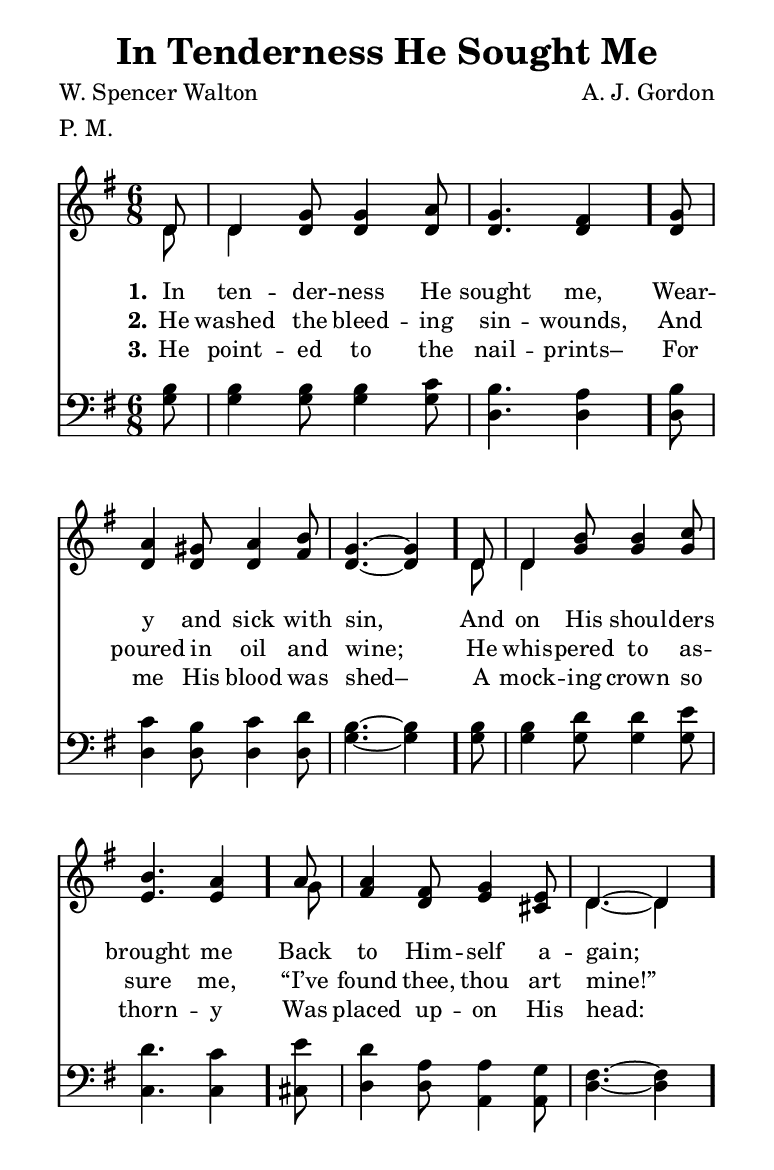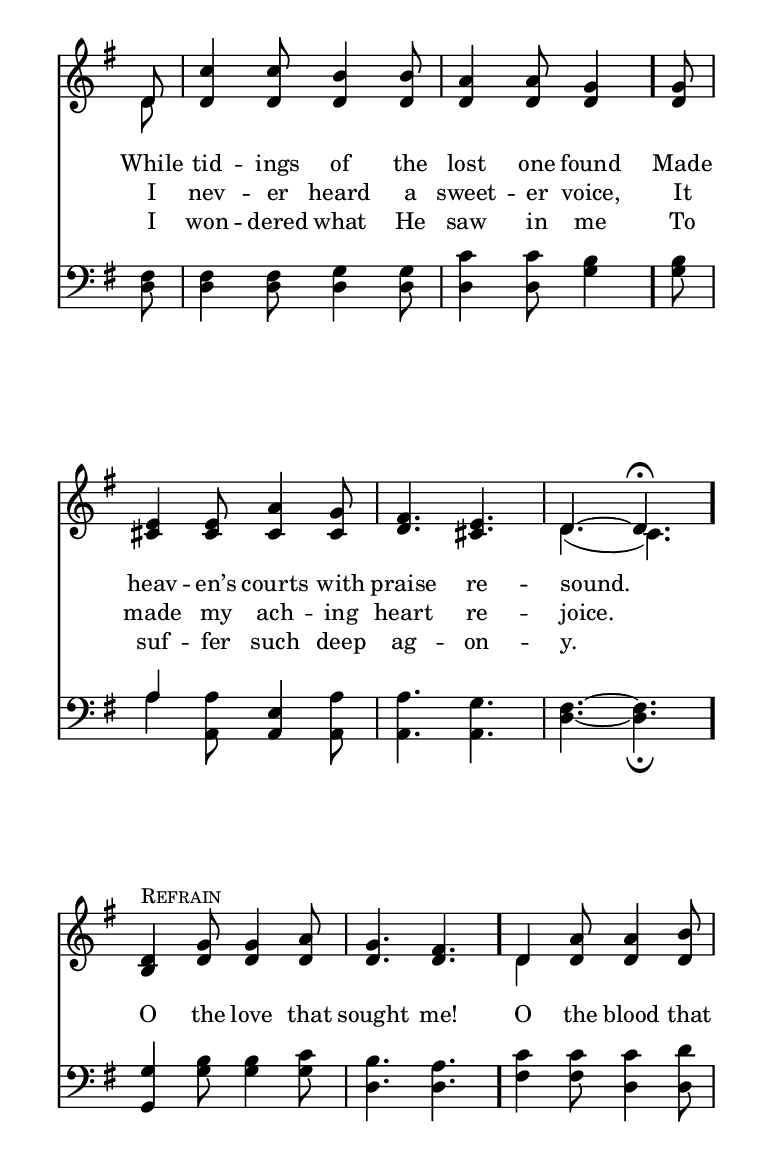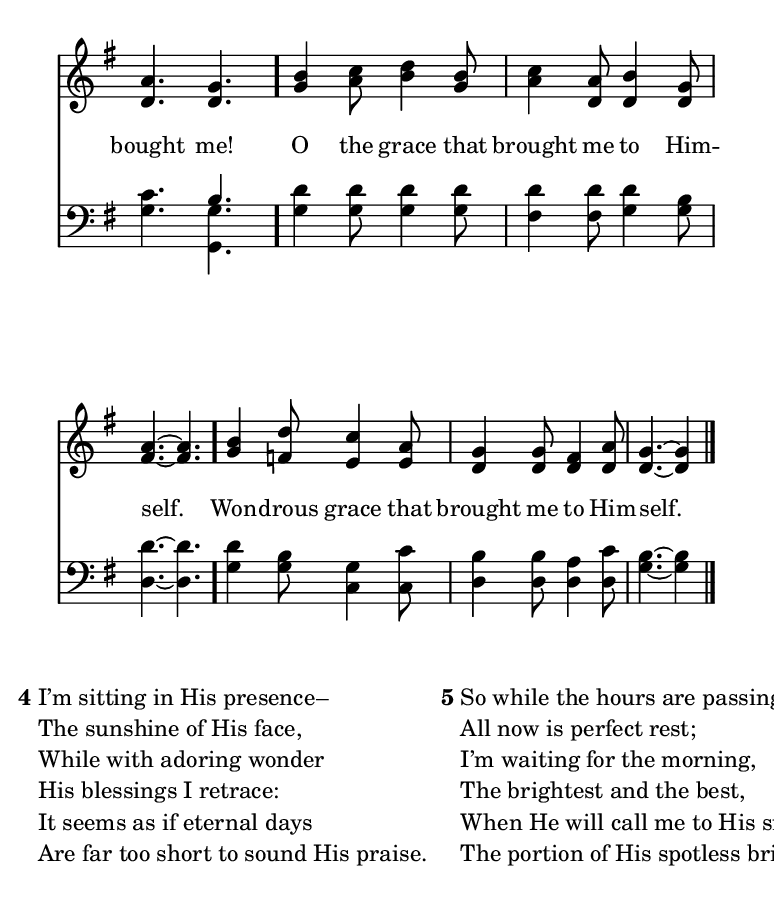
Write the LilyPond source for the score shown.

\include "common/global.ily"
\paper {
  \include "common/paper.ily"
  ragged-last-bottom = ##t
  systems-per-page = ##f
  page-count = ##f
  score-markup-spacing.padding = 3
  score-markup-spacing.basic-distance = 3
}

\header{
  %gospel
  hymnnumber = "168"
  title = "In Tenderness He Sought Me"
  tunename = ""
  meter = "P. M."
  poet = "W. Spencer Walton"
  composer = "A. J. Gordon"
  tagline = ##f
}

ta = { \tempo 8=150 }
tb = { \tempo 8=75 }

global = {
  \include "common/overrides.ily"
  \override Staff.TimeSignature.style = #'numbered
  \time 6/8
  \override Score.MetronomeMark.transparent = ##t % hide all fermata changes too
  \ta
  \key g \major
  \partial 8
  \autoBeamOff
}

patternAA = { c8 | c4 c8 c4 c8 | c4. c4 }
patternBA = { c8 | c4 c8 c4 c8 | c4 c8 c4 }
patternCA = { c8 | c4 c8 c4 c8 | c4. c4. | c4. c4. }

patternDA = { c4 c8 c4 c8 | c4. c4. }
patternDB = { c4 c8 c4 c8 | c4 c8 c4 c8 | c4. c4. }
patternDC = { c4 c8 c4 c8 | c4 c8 c4 c8 | c4. c4 }

notesSoprano = {
\global
\relative c' {

  \changePitch \patternAA { d | d g g a | g fis }
  \changePitch \patternAA { g | a gis a b | g ~ g  }
  \changePitch \patternAA { d | d b' b c | b a }
  \changePitch \patternAA { a | a fis g e | d ~ d }
  \changePitch \patternBA { d | c' c b b | a a g }
  \changePitch \patternCA { g | e e a g | fis e | d ~ \tb d \fermata \ta }

  << s^\markup { \small \caps "Refrain" }
  \changePitch \patternDA { d g g a | g fis } >>
  \changePitch \patternDA { d | a' a b | a g }
  \changePitch \patternDB { b c d b | c a b g | a ~ a }
  \changePitch \patternDC { b d c a | g g fis a | g ~ g }

  \bar "|."

}
}

notesAlto = {
\global
\relative e' {

  \changePitch \patternAA { d | d d d d | d d }
  \changePitch \patternAA { d | d d d fis | d ~ d }
  \changePitch \patternAA { d | d g g g | e e }
  \changePitch \patternAA { g | fis d e cis | d ~ d }
  \changePitch \patternBA { d | d d d d | d d d }
  \changePitch \patternCA { d | cis cis cis cis | d cis | d( c) }

  \changePitch \patternDA { b d d d | d d }
  \changePitch \patternDA { d d d d | d d }
  \changePitch \patternDB { g a b g | a d, d d | fis ~ fis }
  \changePitch \patternDC { g f e e | d d d d | d ~ d }

}
}

notesTenor = {
\global
\relative a {

  \changePitch \patternAA { b | b b b c | b a }
  \changePitch \patternAA { b | c b c d | b ~ b }
  \changePitch \patternAA { b | b d d e | d c }
  \changePitch \patternAA { e | d a a g | fis ~ fis }
  \changePitch \patternBA { fis | fis fis g g | c c b }
  \changePitch \patternCA { b | a a e a | a g | fis ~ fis }

  \changePitch \patternDA { g b b c | b a }
  \changePitch \patternDA { c c c d | c b }
  \changePitch \patternDB { d d d d | d d d b | d ~ d }
  \changePitch \patternDC { d b g c | b b a c | b ~ b }

}
}

notesBass = {
\global
\relative f {

  \changePitch \patternAA { g | g g g g | d d }
  \changePitch \patternAA { d | d d d d | g ~ g }
  \changePitch \patternAA { g | g g g g | c, c }
  \changePitch \patternAA { cis | d d a a | d ~ d }
  \changePitch \patternBA { d | d d d d | d d g }
  \changePitch \patternCA { g | a a, a a | a a | d ~ d_\fermata }

  \changePitch \patternDA { g, g' g g | d d }
  \changePitch \patternDA { fis fis d d | g <g g,> }
  \changePitch \patternDB { g g g g | fis fis g g | d ~ d }
  \changePitch \patternDC { g g | c, c | d d d d | g ~ g }

}
}

Refrain = \lyricmode {

O the love that sought me! \bar "."
O the blood that bought me! \bar "."
O the grace that brought me to Him -- self. \bar "."
Won -- drous grace that brought me to Him -- self. \bar "."

}

wordsA = \lyricmode {
\set stanza = "1."

In ten -- der -- ness He sought me, \bar "."
Wear -- y and sick with sin, \bar "."
And on His shoul -- ders brought me \bar "."
Back to Him -- self a -- gain; \bar "."
While tid -- ings of the lost one found \bar "."
Made heav -- en’s courts with praise re -- sound. \bar "."

}

wordsB = \lyricmode {
\set stanza = "2."

He washed the bleed -- ing sin -- wounds,
And poured in oil and wine;
He whis -- pered to as -- sure me,
“I’ve found thee, thou art mine!”
I nev -- er heard a sweet -- er voice,
It made my ach -- ing heart re -- joice.

\Refrain

}

wordsC = \lyricmode {
\set stanza = "3."

He point -- ed to the nail -- prints–
For me His blood was shed–
A mock -- ing crown so thorn -- y
Was placed up -- on His head:
I won -- dered what He saw in me
To suf -- fer such deep ag -- on -- y.

}

wordsD = \markuplist {

\line { I’m sitting in His presence– }
\line { The sunshine of His face, }
\line { While with adoring wonder }
\line { His blessings I retrace: }
\line { It seems as if eternal days }
\line { Are far too short to sound His praise. }

}

wordsE = \markuplist {

\line { So while the hours are passing, }
\line { All now is perfect rest; }
\line { I’m waiting for the morning, }
\line { The brightest and the best, }
\line { When He will call me to His side, }
\line { The portion of His spotless bride. }

}

\score {
  \context ChoirStaff <<
    \context Staff = upper <<
      \set Staff.autoBeaming = ##f
      \set ChoirStaff.systemStartDelimiter = #'SystemStartBar
      \set ChoirStaff.printPartCombineTexts = ##f
      \partcombine #'(2 . 9) \notesSoprano \notesAlto
      \context NullVoice = sopranos { \voiceOne << \notesSoprano >> }
      \context NullVoice = altos { \voiceTwo << \notesAlto >> }
      \context Lyrics = one   \lyricsto sopranos \wordsA
      \context Lyrics = two   \lyricsto sopranos \wordsB
      \context Lyrics = three \lyricsto sopranos \wordsC
    >>
    \context Staff = men <<
      \set Staff.autoBeaming = ##f
      \clef bass
      \set ChoirStaff.printPartCombineTexts = ##f
      \partcombine #'(2 . 9) \notesTenor \notesBass
      \context NullVoice = tenors { \voiceOne << \notesTenor >> }
      \context NullVoice = basses { \voiceTwo << \notesBass >> }
    >>
  >>
  \layout {
    \include "common/layout.ily"
  }
  \midi{
    \include "common/midi.ily"
  }
}

\noPageBreak

\markup { \fill-line {
  \hspace #0.1
  \line{ \bold 4 \column { \wordsD } }
  \hspace #0.1
  \line{ \bold 5 \column { \wordsE } }
  \hspace #0.1
} }

\version "2.19.49"  % necessary for upgrading to future LilyPond versions.

% vi:set et ts=2 sw=2 ai nocindent syntax=lilypond:
